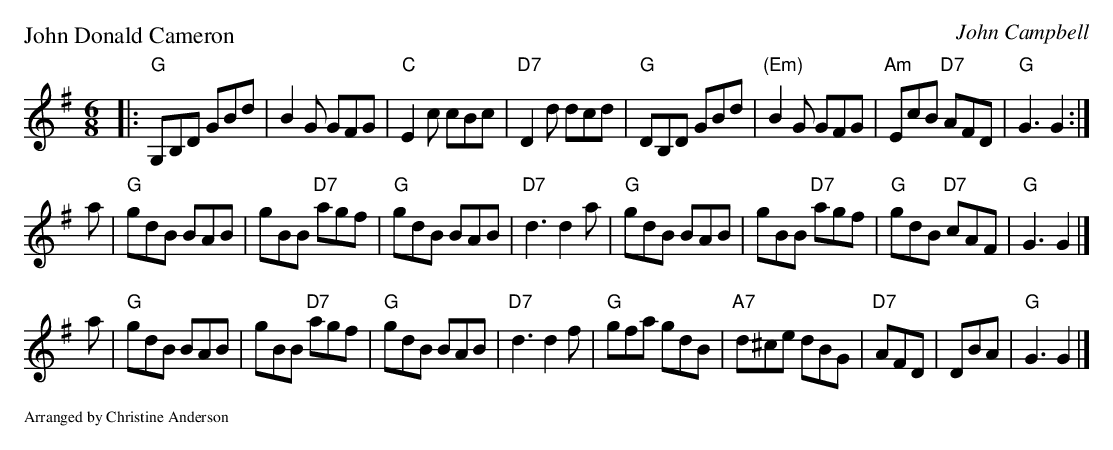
X:1
P: John Donald Cameron
C: John Campbell
M: 6/8
L: 1/8
K: G
|:"G"G,B,D GBd | B2G GFG | "C"E2c cBc | "D7"D2d dcd \
| "G"DB,D GBd | "(Em)"B2G GFG | "Am"EcB "D7"AFD | "G"G3 G2 :|
a \
| "G"gdB BAB | gBB "D7"agf | "G"gdB BAB | "D7"d3 d2a \
| "G"gdB BAB | gBB "D7"agf | "G"gdB "D7"cAF | "G"G3 G2 |]
a \
| "G"gdB BAB | gBB "D7"agf | "G"gdB BAB | "D7"d3 d2f \
| "G"gfa gdB | "A7"d^ce dBG | "D7"AFD | DBA | "G"G3 G2 |]
